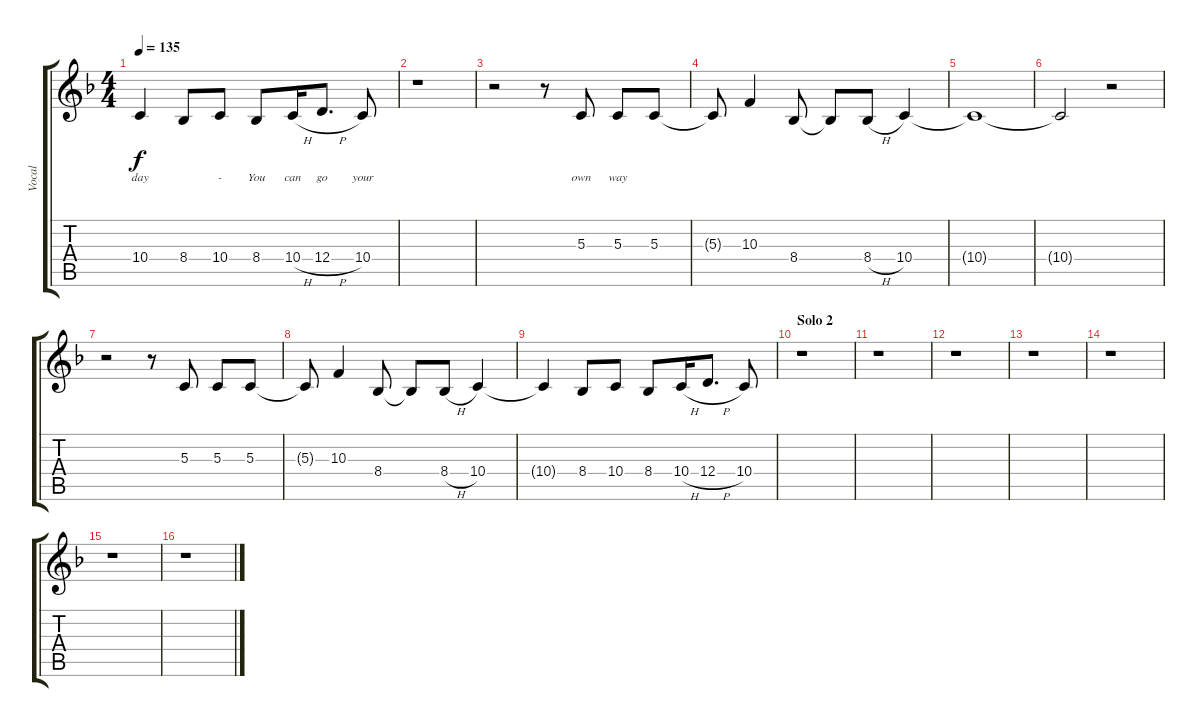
\track ("Vocal" "Vocal") {instrument flute}
\staff {score tabs}
\tuning (E4 B3 G3 D3 A2 E2) {hide}
\ts (4 4)
\tempo 135
\clef g2
\ks f
10.4{t}.4{lyrics (0 "day") lyrics (1 "") lyrics (2 "") lyrics (3 "") lyrics (4 "") dy f} 8.4.8{lyrics (0 " ") lyrics (1 "") lyrics (2 "") lyrics (3 "") lyrics (4 "")} 10.4.8{lyrics (0 "-") lyrics (1 "") lyrics (2 "") lyrics (3 "") lyrics (4 "")} 8.4.8{lyrics (0 "You") lyrics (1 "") lyrics (2 "") lyrics (3 "") lyrics (4 "")} 10.4{h}.16{lyrics (0 "can") lyrics (1 "") lyrics (2 "") lyrics (3 "") lyrics (4 "")} 12.4{h}.8{d lyrics (0 "go") lyrics (1 "") lyrics (2 "") lyrics (3 "") lyrics (4 "")} 10.4.8{lyrics (0 "your") lyrics (1 "") lyrics (2 "") lyrics (3 "") lyrics (4 "")} |
r.1 |
r.2 r.8 5.3.8{lyrics (0 "own") lyrics (1 "") lyrics (2 "") lyrics (3 "") lyrics (4 "")} 5.3.8{lyrics (0 "way") lyrics (1 "") lyrics (2 "") lyrics (3 "") lyrics (4 "")} 5.3.8 |
5.3{t}.8 10.3.4 8.4.8 8.4{t}.8 8.4{h}.8 10.4.4 |
10.4{t}.1 |
10.4{t}.2 r.2 |
r.2 r.8 5.3.8 5.3.8 5.3.8 |
5.3{t}.8 10.3.4 8.4.8 8.4{t}.8 8.4{h}.8 10.4.4 |
10.4{t}.4 8.4.8 10.4.8 8.4.8 10.4{h}.16 12.4{h}.8{d} 10.4.8 |
\section ("" "Solo 2")
r.1 |
r.1 |
r.1 |
r.1 |
r.1 |
r.1 |
r.1
